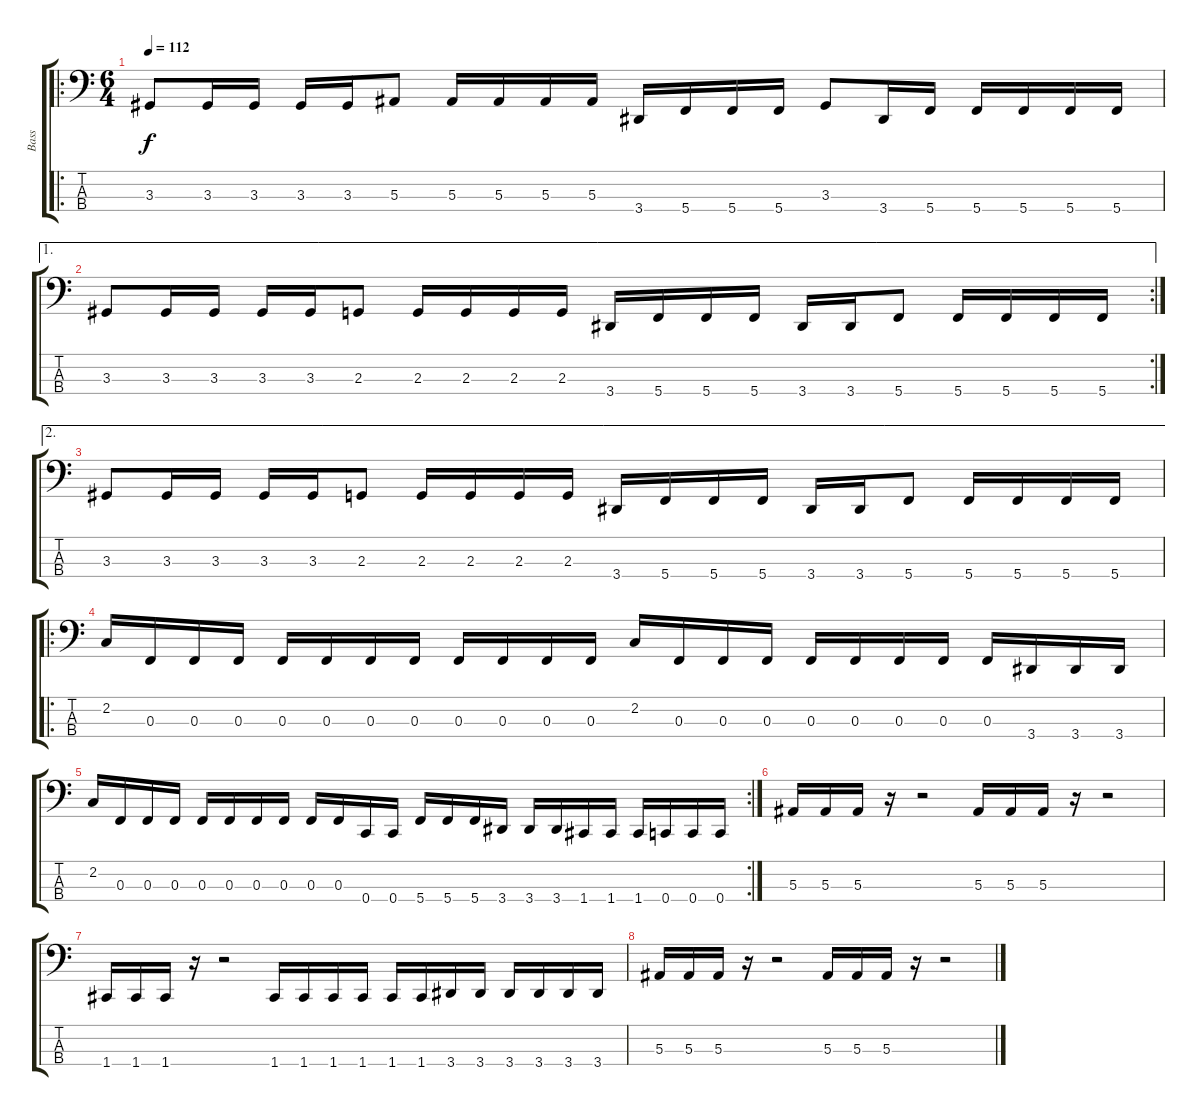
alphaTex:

\track ("Bass" "Bass") {instrument electricbassfinger}
\staff {score tabs}
\tuning (Eb2 Bb1 F1 C1) {hide}
\ro
\ts (6 4)
\tempo 112
\clef f4
\ks c
3.3.8{dy f} 3.3.16 3.3.16 3.3.16 3.3.16 5.3.8 5.3.16 5.3.16 5.3.16 5.3.16 3.4.16 5.4.16 5.4.16 5.4.16 3.3.8 3.4.16 5.4.16 5.4.16 5.4.16 5.4.16 5.4.16 |
\ae 1
\rc 2
3.3.8 3.3.16 3.3.16 3.3.16 3.3.16 2.3.8 2.3.16 2.3.16 2.3.16 2.3.16 3.4.16 5.4.16 5.4.16 5.4.16 3.4.16 3.4.16 5.4.8 5.4.16 5.4.16 5.4.16 5.4.16 |
\ae 2
3.3.8 3.3.16 3.3.16 3.3.16 3.3.16 2.3.8 2.3.16 2.3.16 2.3.16 2.3.16 3.4.16 5.4.16 5.4.16 5.4.16 3.4.16 3.4.16 5.4.8 5.4.16 5.4.16 5.4.16 5.4.16 |
\ro
2.2.16 0.3.16 0.3.16 0.3.16 0.3.16 0.3.16 0.3.16 0.3.16 0.3.16 0.3.16 0.3.16 0.3.16 2.2.16 0.3.16 0.3.16 0.3.16 0.3.16 0.3.16 0.3.16 0.3.16 0.3.16 3.4.16 3.4.16 3.4.16 |
\rc 2
2.2.16 0.3.16 0.3.16 0.3.16 0.3.16 0.3.16 0.3.16 0.3.16 0.3.16 0.3.16 0.4.16 0.4.16 5.4.16 5.4.16 5.4.16 3.4.16 3.4.16 3.4.16 1.4.16 1.4.16 1.4.16 0.4.16 0.4.16 0.4.16 |
5.3.16 5.3.16 5.3.16 r.16 r.2 5.3.16 5.3.16 5.3.16 r.16 r.2 |
1.4.16 1.4.16 1.4.16 r.16 r.2 1.4.16 1.4.16 1.4.16 1.4.16 1.4.16 1.4.16 3.4.16 3.4.16 3.4.16 3.4.16 3.4.16 3.4.16 |
5.3.16 5.3.16 5.3.16 r.16 r.2 5.3.16 5.3.16 5.3.16 r.16 r.2
